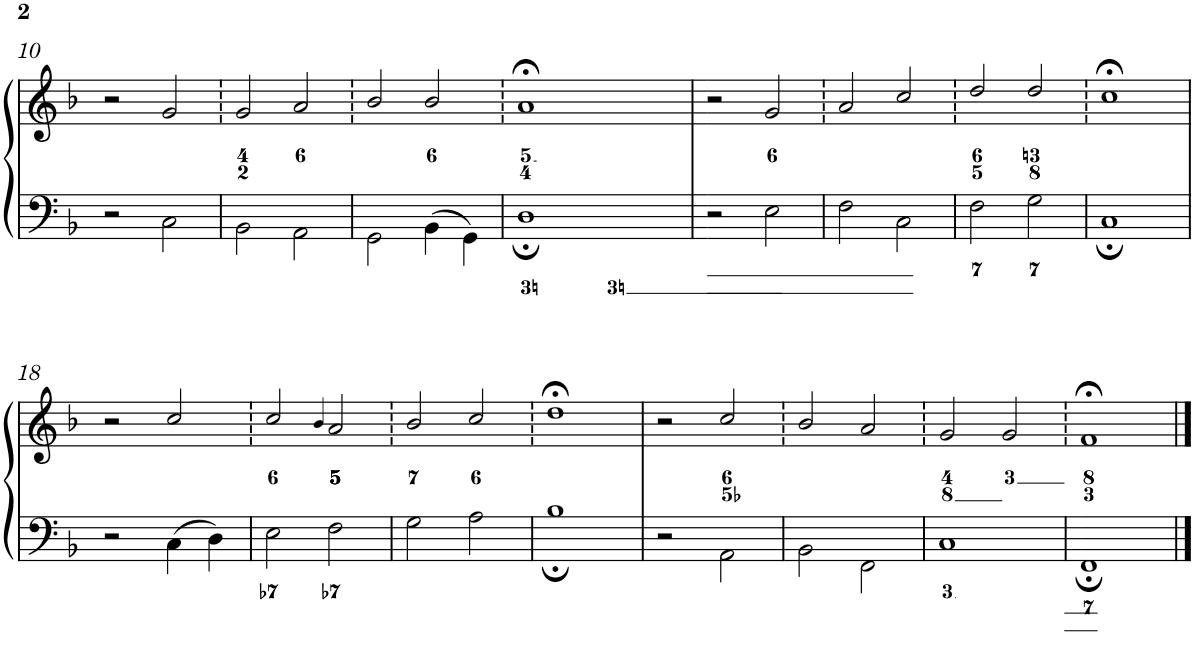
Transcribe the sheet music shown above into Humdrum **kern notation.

**kern	**kern
*part1	*part1
*staff2	*staff1
*I"Piano	*
*I'Pno.	*
!!LO:PB:g=z
*clefF4	*clefG2
*k[b-]	*k[b-]
*F:	*F:
*M4/4	*M4/4
*met(c)	*met(c)
=10	=10
2r	2r
2C\	2g/
=11	=11
2BB-\	2g/
2AA\	2a/
=12	=12
2GG\	2b-/
4BB-\	2b-/
4GG\	.
=13	=13
1D;	1a;<
=14	=14
2r	2r
2E\	2g/
=15	=15
2F\	2a/
2C\	2cc/
=16	=16
2F\	2dd/
2G\	2dd/
=17	=17
1C;	1cc;<
!!LO:LB:g=z
=18	=18
2r	2r
4C\	2cc/
4D\	.
=19	=19
2E\	2cc/
.	4qb-/
2F\	2a/
=20	=20
2G\	2b-/
2A\	2cc/
=21	=21
1B-;	1dd;<
=22	=22
2r	2r
2AA\	2cc/
=23	=23
2BB-\	2b-/
2FF\	2a/
=24	=24
1C	2g/
.	2g/
=25	=25
1FF;	1f;<
==	==
*-	*-
